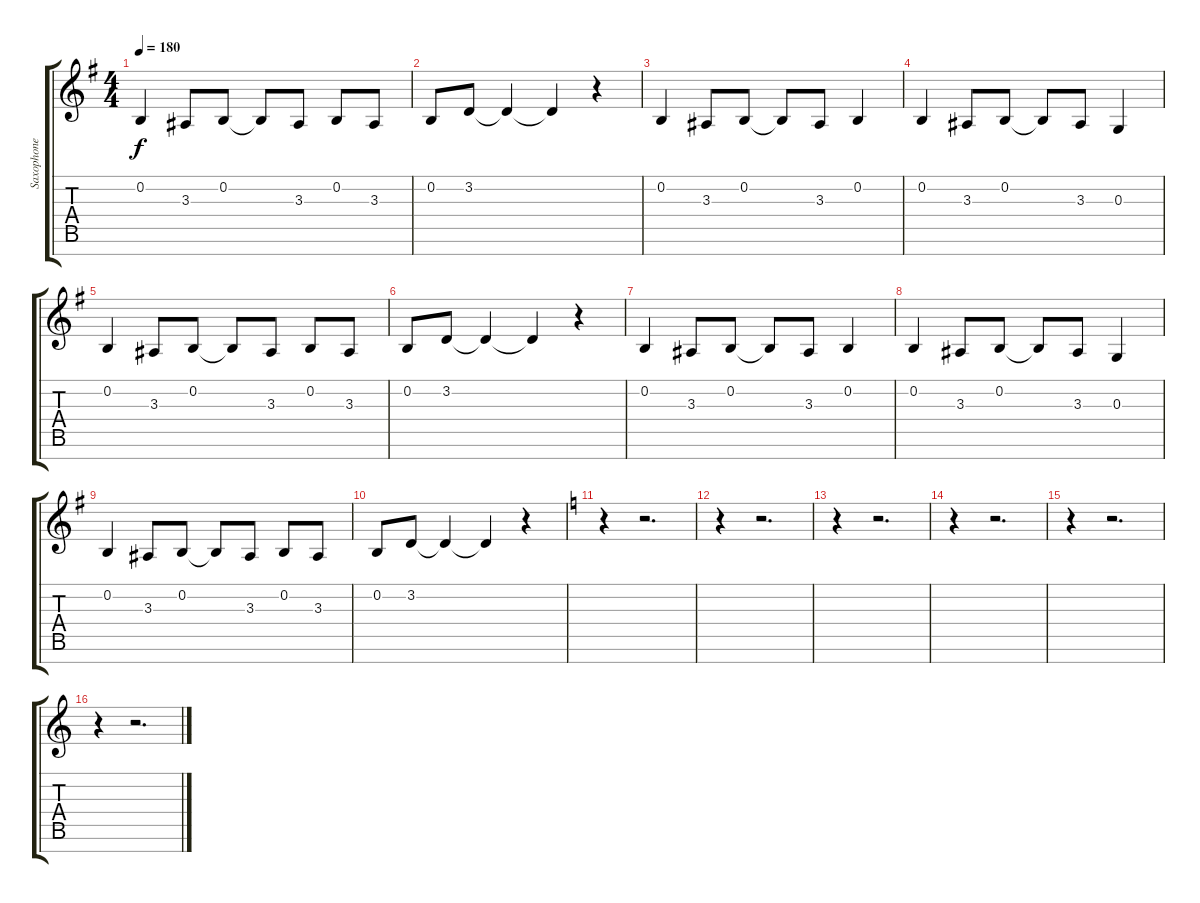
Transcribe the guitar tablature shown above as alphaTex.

\track ("Saxophone : Alto in Eb" "Saxophone ") {instrument altosax}
\staff {score tabs}
\tuning (E4 B3 G3 D3 A2 E2 B1) {hide}
\ts (4 4)
\tempo 180
\clef g2
\ks g
0.2.4{dy f} 3.3.8 0.2.8 0.2{t}.8 3.3.8 0.2.8 3.3.8 |
0.2.8 3.2.8 3.2{t}.4 3.2{t}.4 r.4 |
0.2.4 3.3.8 0.2.8 0.2{t}.8 3.3.8 0.2.4 |
0.2.4 3.3.8 0.2.8 0.2{t}.8 3.3.8 0.3.4 |
0.2.4 3.3.8 0.2.8 0.2{t}.8 3.3.8 0.2.8 3.3.8 |
0.2.8 3.2.8 3.2{t}.4 3.2{t}.4 r.4 |
0.2.4 3.3.8 0.2.8 0.2{t}.8 3.3.8 0.2.4 |
0.2.4 3.3.8 0.2.8 0.2{t}.8 3.3.8 0.3.4 |
0.2.4 3.3.8 0.2.8 0.2{t}.8 3.3.8 0.2.8 3.3.8 |
0.2.8 3.2.8 3.2{t}.4 3.2{t}.4 r.4 |
\ks c
r.4 r.2{d} |
r.4 r.2{d} |
r.4 r.2{d} |
r.4 r.2{d} |
r.4 r.2{d} |
r.4 r.2{d}
